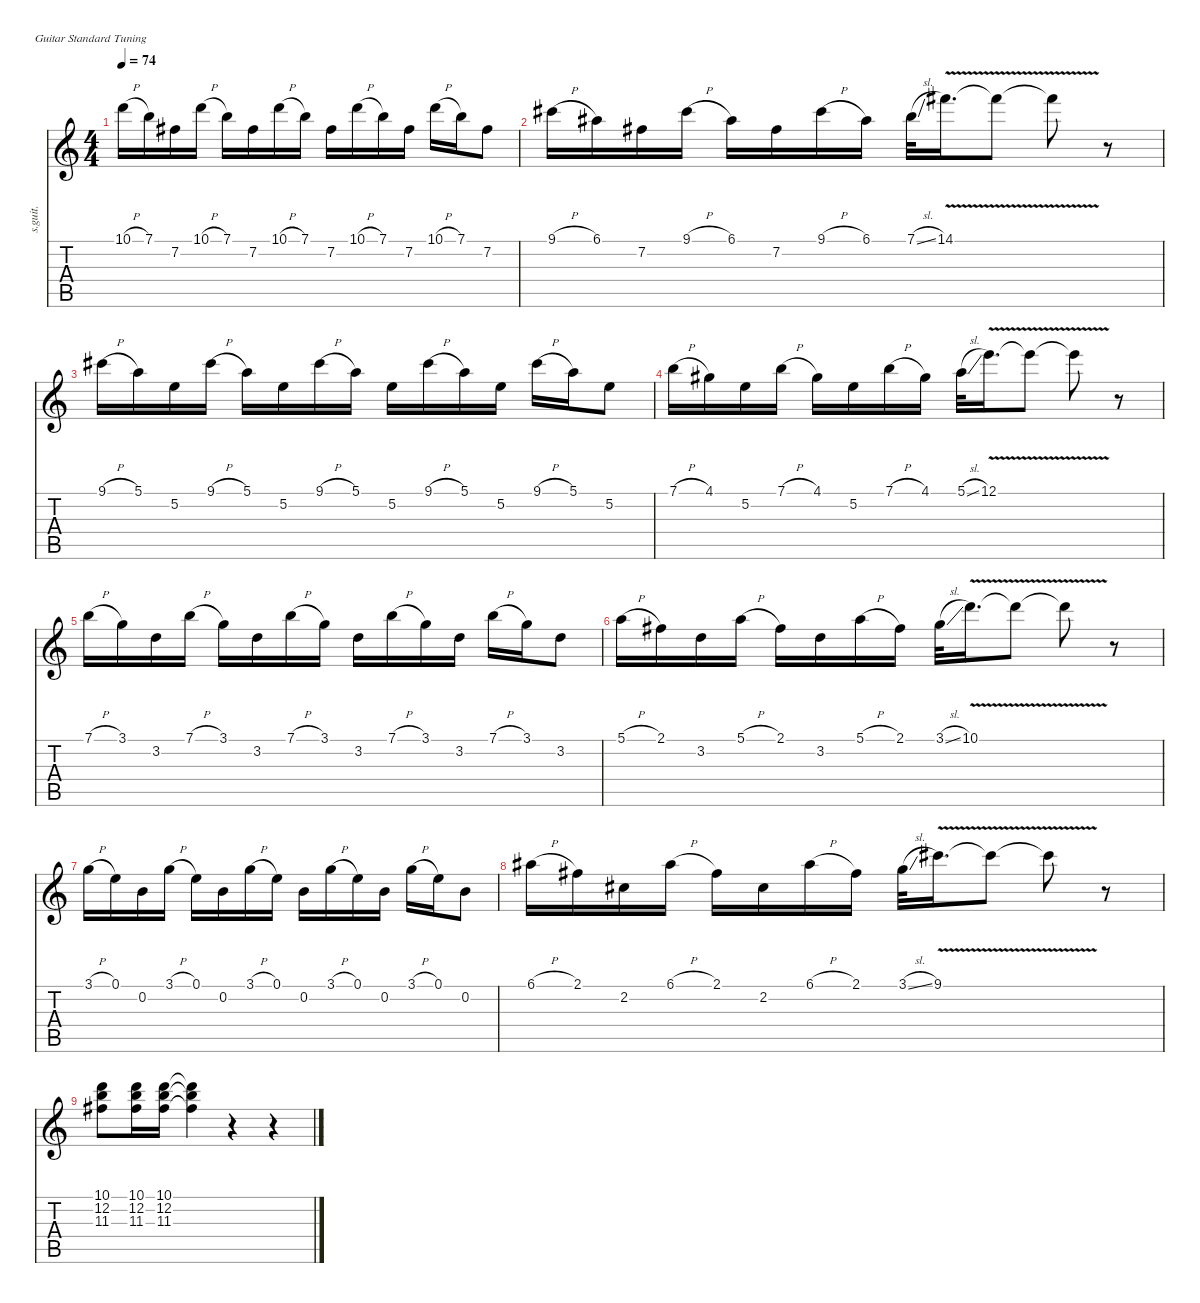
\defaultSystemsLayout 4
\hideDynamics
\bracketExtendMode nobrackets
\track ("Joe Walsh - Lead Guitar" "s.guit.") {instrument distortionguitar}
\staff {score tabs}
\tuning (E4 B3 G3 D3 A2 E2)
\ts (4 4)
\tempo 74
\clef g2
\ks c
10.1{h}.16{lyrics (0 "") lyrics (1 "") lyrics (2 "") lyrics (3 "") lyrics (4 "") dy f} 7.1.16{lyrics (0 "") lyrics (1 "") lyrics (2 "") lyrics (3 "") lyrics (4 "")} 7.2{acc #}.16{lyrics (0 "") lyrics (1 "") lyrics (2 "") lyrics (3 "") lyrics (4 "")} 10.1{h}.16{lyrics (0 "") lyrics (1 "") lyrics (2 "") lyrics (3 "") lyrics (4 "")} 7.1.16{lyrics (0 "") lyrics (1 "") lyrics (2 "") lyrics (3 "") lyrics (4 "")} 7.2{acc #}.16{lyrics (0 "") lyrics (1 "") lyrics (2 "") lyrics (3 "") lyrics (4 "")} 10.1{h}.16{lyrics (0 "") lyrics (1 "") lyrics (2 "") lyrics (3 "") lyrics (4 "")} 7.1.16{lyrics (0 "") lyrics (1 "") lyrics (2 "") lyrics (3 "") lyrics (4 "")} 7.2{acc #}.16{lyrics (0 "") lyrics (1 "") lyrics (2 "") lyrics (3 "") lyrics (4 "")} 10.1{h}.16{lyrics (0 "") lyrics (1 "") lyrics (2 "") lyrics (3 "") lyrics (4 "")} 7.1.16{lyrics (0 "") lyrics (1 "") lyrics (2 "") lyrics (3 "") lyrics (4 "")} 7.2{acc #}.16{lyrics (0 "") lyrics (1 "") lyrics (2 "") lyrics (3 "") lyrics (4 "")} 10.1{h}.16{lyrics (0 "") lyrics (1 "") lyrics (2 "") lyrics (3 "") lyrics (4 "")} 7.1.16{lyrics (0 "") lyrics (1 "") lyrics (2 "") lyrics (3 "") lyrics (4 "")} 7.2{acc #}.8{lyrics (0 "") lyrics (1 "") lyrics (2 "") lyrics (3 "") lyrics (4 "")} |
9.1{h acc #}.16{lyrics (0 "") lyrics (1 "") lyrics (2 "") lyrics (3 "") lyrics (4 "")} 6.1{acc #}.16{lyrics (0 "") lyrics (1 "") lyrics (2 "") lyrics (3 "") lyrics (4 "")} 7.2{acc #}.16{lyrics (0 "") lyrics (1 "") lyrics (2 "") lyrics (3 "") lyrics (4 "")} 9.1{h acc #}.16{lyrics (0 "") lyrics (1 "") lyrics (2 "") lyrics (3 "") lyrics (4 "")} 6.1{acc #}.16{lyrics (0 "") lyrics (1 "") lyrics (2 "") lyrics (3 "") lyrics (4 "")} 7.2{acc #}.16{lyrics (0 "") lyrics (1 "") lyrics (2 "") lyrics (3 "") lyrics (4 "")} 9.1{h acc #}.16{lyrics (0 "") lyrics (1 "") lyrics (2 "") lyrics (3 "") lyrics (4 "")} 6.1{acc #}.16{lyrics (0 "") lyrics (1 "") lyrics (2 "") lyrics (3 "") lyrics (4 "")} 7.1{sl}.32{lyrics (0 "") lyrics (1 "") lyrics (2 "") lyrics (3 "") lyrics (4 "")} 14.1{v acc #}.16{d lyrics (0 "") lyrics (1 "") lyrics (2 "") lyrics (3 "") lyrics (4 "")} 14.1{v t acc #}.8{lyrics (0 "") lyrics (1 "") lyrics (2 "") lyrics (3 "") lyrics (4 "")} 14.1{v t acc #}.8{lyrics (0 "") lyrics (1 "") lyrics (2 "") lyrics (3 "") lyrics (4 "")} r.8 |
9.1{h acc #}.16{lyrics (0 "") lyrics (1 "") lyrics (2 "") lyrics (3 "") lyrics (4 "")} 5.1.16{lyrics (0 "") lyrics (1 "") lyrics (2 "") lyrics (3 "") lyrics (4 "")} 5.2.16{lyrics (0 "") lyrics (1 "") lyrics (2 "") lyrics (3 "") lyrics (4 "")} 9.1{h acc #}.16{lyrics (0 "") lyrics (1 "") lyrics (2 "") lyrics (3 "") lyrics (4 "")} 5.1.16{lyrics (0 "") lyrics (1 "") lyrics (2 "") lyrics (3 "") lyrics (4 "")} 5.2.16{lyrics (0 "") lyrics (1 "") lyrics (2 "") lyrics (3 "") lyrics (4 "")} 9.1{h acc #}.16{lyrics (0 "") lyrics (1 "") lyrics (2 "") lyrics (3 "") lyrics (4 "")} 5.1.16{lyrics (0 "") lyrics (1 "") lyrics (2 "") lyrics (3 "") lyrics (4 "")} 5.2.16{lyrics (0 "") lyrics (1 "") lyrics (2 "") lyrics (3 "") lyrics (4 "")} 9.1{h acc #}.16{lyrics (0 "") lyrics (1 "") lyrics (2 "") lyrics (3 "") lyrics (4 "")} 5.1.16{lyrics (0 "") lyrics (1 "") lyrics (2 "") lyrics (3 "") lyrics (4 "")} 5.2.16{lyrics (0 "") lyrics (1 "") lyrics (2 "") lyrics (3 "") lyrics (4 "")} 9.1{h acc #}.16{lyrics (0 "") lyrics (1 "") lyrics (2 "") lyrics (3 "") lyrics (4 "")} 5.1.16{lyrics (0 "") lyrics (1 "") lyrics (2 "") lyrics (3 "") lyrics (4 "")} 5.2.8{lyrics (0 "") lyrics (1 "") lyrics (2 "") lyrics (3 "") lyrics (4 "")} |
7.1{h}.16{lyrics (0 "") lyrics (1 "") lyrics (2 "") lyrics (3 "") lyrics (4 "")} 4.1{acc #}.16{lyrics (0 "") lyrics (1 "") lyrics (2 "") lyrics (3 "") lyrics (4 "")} 5.2.16{lyrics (0 "") lyrics (1 "") lyrics (2 "") lyrics (3 "") lyrics (4 "")} 7.1{h}.16{lyrics (0 "") lyrics (1 "") lyrics (2 "") lyrics (3 "") lyrics (4 "")} 4.1{acc #}.16{lyrics (0 "") lyrics (1 "") lyrics (2 "") lyrics (3 "") lyrics (4 "")} 5.2.16{lyrics (0 "") lyrics (1 "") lyrics (2 "") lyrics (3 "") lyrics (4 "")} 7.1{h}.16{lyrics (0 "") lyrics (1 "") lyrics (2 "") lyrics (3 "") lyrics (4 "")} 4.1{acc #}.16{lyrics (0 "") lyrics (1 "") lyrics (2 "") lyrics (3 "") lyrics (4 "")} 5.1{sl}.32{lyrics (0 "") lyrics (1 "") lyrics (2 "") lyrics (3 "") lyrics (4 "")} 12.1{v}.16{d lyrics (0 "") lyrics (1 "") lyrics (2 "") lyrics (3 "") lyrics (4 "")} 12.1{v t}.8{lyrics (0 "") lyrics (1 "") lyrics (2 "") lyrics (3 "") lyrics (4 "")} 12.1{v t}.8{lyrics (0 "") lyrics (1 "") lyrics (2 "") lyrics (3 "") lyrics (4 "")} r.8 |
7.1{h}.16{lyrics (0 "") lyrics (1 "") lyrics (2 "") lyrics (3 "") lyrics (4 "")} 3.1.16{lyrics (0 "") lyrics (1 "") lyrics (2 "") lyrics (3 "") lyrics (4 "")} 3.2.16{lyrics (0 "") lyrics (1 "") lyrics (2 "") lyrics (3 "") lyrics (4 "")} 7.1{h}.16{lyrics (0 "") lyrics (1 "") lyrics (2 "") lyrics (3 "") lyrics (4 "")} 3.1.16{lyrics (0 "") lyrics (1 "") lyrics (2 "") lyrics (3 "") lyrics (4 "")} 3.2.16{lyrics (0 "") lyrics (1 "") lyrics (2 "") lyrics (3 "") lyrics (4 "")} 7.1{h}.16{lyrics (0 "") lyrics (1 "") lyrics (2 "") lyrics (3 "") lyrics (4 "")} 3.1.16{lyrics (0 "") lyrics (1 "") lyrics (2 "") lyrics (3 "") lyrics (4 "")} 3.2.16{lyrics (0 "") lyrics (1 "") lyrics (2 "") lyrics (3 "") lyrics (4 "")} 7.1{h}.16{lyrics (0 "") lyrics (1 "") lyrics (2 "") lyrics (3 "") lyrics (4 "")} 3.1.16{lyrics (0 "") lyrics (1 "") lyrics (2 "") lyrics (3 "") lyrics (4 "")} 3.2.16{lyrics (0 "") lyrics (1 "") lyrics (2 "") lyrics (3 "") lyrics (4 "")} 7.1{h}.16{lyrics (0 "") lyrics (1 "") lyrics (2 "") lyrics (3 "") lyrics (4 "")} 3.1.16{lyrics (0 "") lyrics (1 "") lyrics (2 "") lyrics (3 "") lyrics (4 "")} 3.2.8{lyrics (0 "") lyrics (1 "") lyrics (2 "") lyrics (3 "") lyrics (4 "")} |
5.1{h}.16{lyrics (0 "") lyrics (1 "") lyrics (2 "") lyrics (3 "") lyrics (4 "")} 2.1{acc #}.16{lyrics (0 "") lyrics (1 "") lyrics (2 "") lyrics (3 "") lyrics (4 "")} 3.2.16{lyrics (0 "") lyrics (1 "") lyrics (2 "") lyrics (3 "") lyrics (4 "")} 5.1{h}.16{lyrics (0 "") lyrics (1 "") lyrics (2 "") lyrics (3 "") lyrics (4 "")} 2.1{acc #}.16{lyrics (0 "") lyrics (1 "") lyrics (2 "") lyrics (3 "") lyrics (4 "")} 3.2.16{lyrics (0 "") lyrics (1 "") lyrics (2 "") lyrics (3 "") lyrics (4 "")} 5.1{h}.16{lyrics (0 "") lyrics (1 "") lyrics (2 "") lyrics (3 "") lyrics (4 "")} 2.1{acc #}.16{lyrics (0 "") lyrics (1 "") lyrics (2 "") lyrics (3 "") lyrics (4 "")} 3.1{sl}.32{lyrics (0 "") lyrics (1 "") lyrics (2 "") lyrics (3 "") lyrics (4 "")} 10.1{v}.16{d lyrics (0 "") lyrics (1 "") lyrics (2 "") lyrics (3 "") lyrics (4 "")} 10.1{v t}.8{lyrics (0 "") lyrics (1 "") lyrics (2 "") lyrics (3 "") lyrics (4 "")} 10.1{v t}.8{lyrics (0 "") lyrics (1 "") lyrics (2 "") lyrics (3 "") lyrics (4 "")} r.8 |
3.1{h}.16{lyrics (0 "") lyrics (1 "") lyrics (2 "") lyrics (3 "") lyrics (4 "")} 0.1.16{lyrics (0 "") lyrics (1 "") lyrics (2 "") lyrics (3 "") lyrics (4 "")} 0.2.16{lyrics (0 "") lyrics (1 "") lyrics (2 "") lyrics (3 "") lyrics (4 "")} 3.1{h}.16{lyrics (0 "") lyrics (1 "") lyrics (2 "") lyrics (3 "") lyrics (4 "")} 0.1.16{lyrics (0 "") lyrics (1 "") lyrics (2 "") lyrics (3 "") lyrics (4 "")} 0.2.16{lyrics (0 "") lyrics (1 "") lyrics (2 "") lyrics (3 "") lyrics (4 "")} 3.1{h}.16{lyrics (0 "") lyrics (1 "") lyrics (2 "") lyrics (3 "") lyrics (4 "")} 0.1.16{lyrics (0 "") lyrics (1 "") lyrics (2 "") lyrics (3 "") lyrics (4 "")} 0.2.16{lyrics (0 "") lyrics (1 "") lyrics (2 "") lyrics (3 "") lyrics (4 "")} 3.1{h}.16{lyrics (0 "") lyrics (1 "") lyrics (2 "") lyrics (3 "") lyrics (4 "")} 0.1.16{lyrics (0 "") lyrics (1 "") lyrics (2 "") lyrics (3 "") lyrics (4 "")} 0.2.16{lyrics (0 "") lyrics (1 "") lyrics (2 "") lyrics (3 "") lyrics (4 "")} 3.1{h}.16{lyrics (0 "") lyrics (1 "") lyrics (2 "") lyrics (3 "") lyrics (4 "")} 0.1.16{lyrics (0 "") lyrics (1 "") lyrics (2 "") lyrics (3 "") lyrics (4 "")} 0.2.8{lyrics (0 "") lyrics (1 "") lyrics (2 "") lyrics (3 "") lyrics (4 "")} |
6.1{h acc #}.16{lyrics (0 "") lyrics (1 "") lyrics (2 "") lyrics (3 "") lyrics (4 "")} 2.1{acc #}.16{lyrics (0 "") lyrics (1 "") lyrics (2 "") lyrics (3 "") lyrics (4 "")} 2.2{acc #}.16{lyrics (0 "") lyrics (1 "") lyrics (2 "") lyrics (3 "") lyrics (4 "")} 6.1{h acc #}.16{lyrics (0 "") lyrics (1 "") lyrics (2 "") lyrics (3 "") lyrics (4 "")} 2.1{acc #}.16{lyrics (0 "") lyrics (1 "") lyrics (2 "") lyrics (3 "") lyrics (4 "")} 2.2{acc #}.16{lyrics (0 "") lyrics (1 "") lyrics (2 "") lyrics (3 "") lyrics (4 "")} 6.1{h acc #}.16{lyrics (0 "") lyrics (1 "") lyrics (2 "") lyrics (3 "") lyrics (4 "")} 2.1{acc #}.16{lyrics (0 "") lyrics (1 "") lyrics (2 "") lyrics (3 "") lyrics (4 "")} 3.1{sl}.32{lyrics (0 "") lyrics (1 "") lyrics (2 "") lyrics (3 "") lyrics (4 "")} 9.1{v acc #}.16{d lyrics (0 "") lyrics (1 "") lyrics (2 "") lyrics (3 "") lyrics (4 "")} 9.1{v t acc #}.8{lyrics (0 "") lyrics (1 "") lyrics (2 "") lyrics (3 "") lyrics (4 "")} 9.1{v t acc #}.8{lyrics (0 "") lyrics (1 "") lyrics (2 "") lyrics (3 "") lyrics (4 "")} r.8 |
(10.1 12.2 11.3{acc #}).8{lyrics (0 "") lyrics (1 "") lyrics (2 "") lyrics (3 "") lyrics (4 "")} (10.1 12.2 11.3{acc #}).16{lyrics (0 "") lyrics (1 "") lyrics (2 "") lyrics (3 "") lyrics (4 "")} (10.1 12.2 11.3{acc #}).16{lyrics (0 "") lyrics (1 "") lyrics (2 "") lyrics (3 "") lyrics (4 "")} (10.1{t} 12.2{t} 11.3{t acc #}).4{lyrics (0 "") lyrics (1 "") lyrics (2 "") lyrics (3 "") lyrics (4 "")} r.4 r.4
